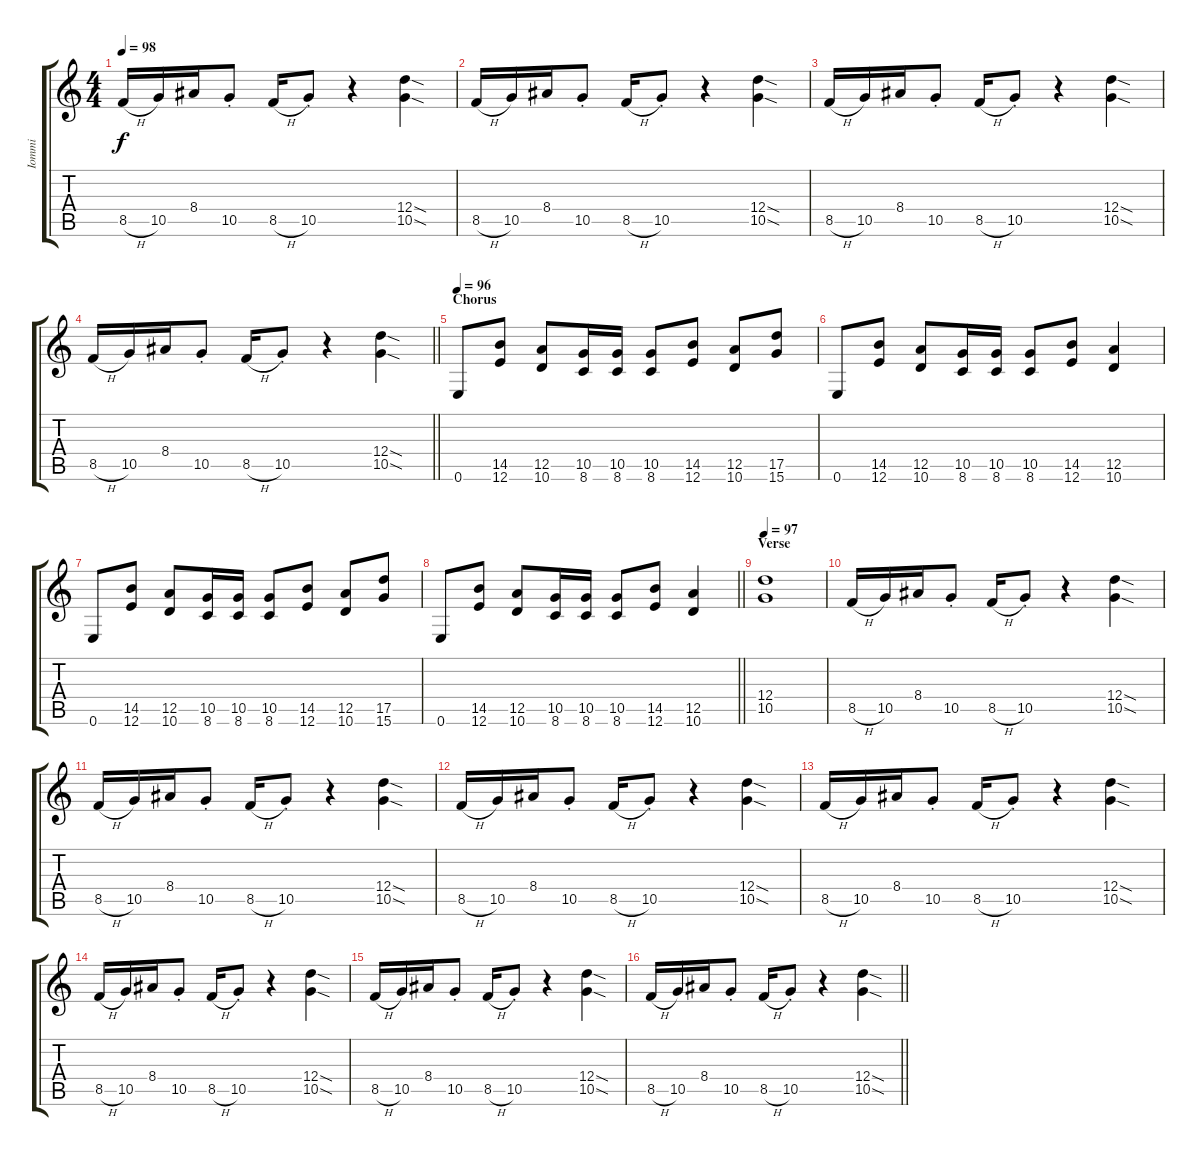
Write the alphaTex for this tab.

\track ("Iommi" "Iommi") {instrument distortionguitar}
\staff {score tabs}
\tuning (E4 B3 G3 D3 A2 E2) {hide}
\ts (4 4)
\tempo 98
\clef g2
\ks c
8.5{h}.16{dy f} 10.5.16 8.4.16 10.5{st}.8 8.5{h}.16 10.5{st}.8 r.4 (12.4{sod} 10.5{sod}).4 |
8.5{h}.16 10.5.16 8.4.16 10.5{st}.8 8.5{h}.16 10.5{st}.8 r.4 (12.4{sod} 10.5{sod}).4 |
8.5{h}.16 10.5.16 8.4.16 10.5{st}.8 8.5{h}.16 10.5{st}.8 r.4 (12.4{sod} 10.5{sod}).4 |
\barLineRight lightlight
8.5{h}.16 10.5.16 8.4.16 10.5{st}.8 8.5{h}.16 10.5{st}.8 r.4 (12.4{sod} 10.5{sod}).4 |
\section ("" "Chorus")
\tempo 96
0.6.8 (14.5 12.6).8 (12.5 10.6).8 (10.5 8.6).16 (10.5 8.6).16 (10.5 8.6).8 (14.5 12.6).8 (12.5 10.6).8 (17.5 15.6).8 |
0.6.8 (14.5 12.6).8 (12.5 10.6).8 (10.5 8.6).16 (10.5 8.6).16 (10.5 8.6).8 (14.5 12.6).8 (12.5 10.6).4 |
0.6.8 (14.5 12.6).8 (12.5 10.6).8 (10.5 8.6).16 (10.5 8.6).16 (10.5 8.6).8 (14.5 12.6).8 (12.5 10.6).8 (17.5 15.6).8 |
\barLineRight lightlight
0.6.8 (14.5 12.6).8 (12.5 10.6).8 (10.5 8.6).16 (10.5 8.6).16 (10.5 8.6).8 (14.5 12.6).8 (12.5 10.6).4 |
\section ("" "Verse")
\tempo 97
(12.4 10.5).1 |
8.5{h}.16 10.5.16 8.4.16 10.5{st}.8 8.5{h}.16 10.5{st}.8 r.4 (12.4{sod} 10.5{sod}).4 |
8.5{h}.16 10.5.16 8.4.16 10.5{st}.8 8.5{h}.16 10.5{st}.8 r.4 (12.4{sod} 10.5{sod}).4 |
8.5{h}.16 10.5.16 8.4.16 10.5{st}.8 8.5{h}.16 10.5{st}.8 r.4 (12.4{sod} 10.5{sod}).4 |
8.5{h}.16 10.5.16 8.4.16 10.5{st}.8 8.5{h}.16 10.5{st}.8 r.4 (12.4{sod} 10.5{sod}).4 |
8.5{h}.16 10.5.16 8.4.16 10.5{st}.8 8.5{h}.16 10.5{st}.8 r.4 (12.4{sod} 10.5{sod}).4 |
8.5{h}.16 10.5.16 8.4.16 10.5{st}.8 8.5{h}.16 10.5{st}.8 r.4 (12.4{sod} 10.5{sod}).4 |
\barLineRight lightlight
8.5{h}.16 10.5.16 8.4.16 10.5{st}.8 8.5{h}.16 10.5{st}.8 r.4 (12.4{sod} 10.5{sod}).4
